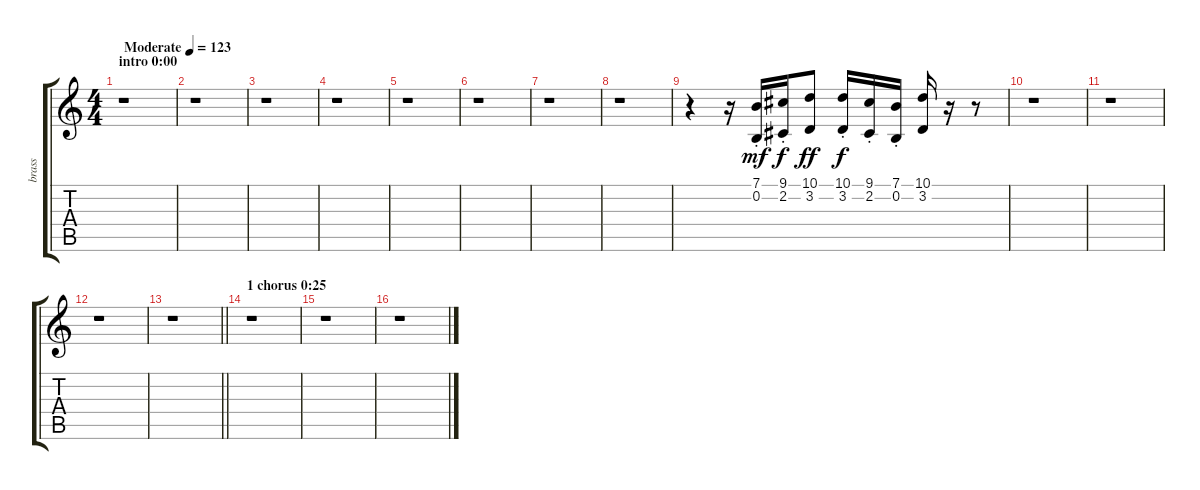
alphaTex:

\track ("brass" "brass") {instrument brasssection}
\staff {score tabs}
\tuning (E4 B3 G3 D3 A2 E2) {hide}
\ts (4 4)
\section ("" "intro 0:00")
\tempo (123 "Moderate")
\clef g2
\ks c
r.1{dy mf instrument brasssection} |
r.1 |
r.1 |
r.1 |
r.1 |
r.1 |
r.1 |
r.1 |
r.4 r.16 (7.1{st} 0.2{st}).16 (9.1{st} 2.2{st}).16{dy f} (10.1 3.2).8{dy ff} (10.1{st} 3.2{st}).16{dy f} (9.1{st} 2.2{st}).16 (7.1{st} 0.2{st}).16 (10.1 3.2).16 r.16 r.8 |
r.1 |
r.1 |
r.1 |
\barLineRight lightlight
r.1 |
\section ("" "1 chorus 0:25")
r.1 |
r.1 |
r.1
